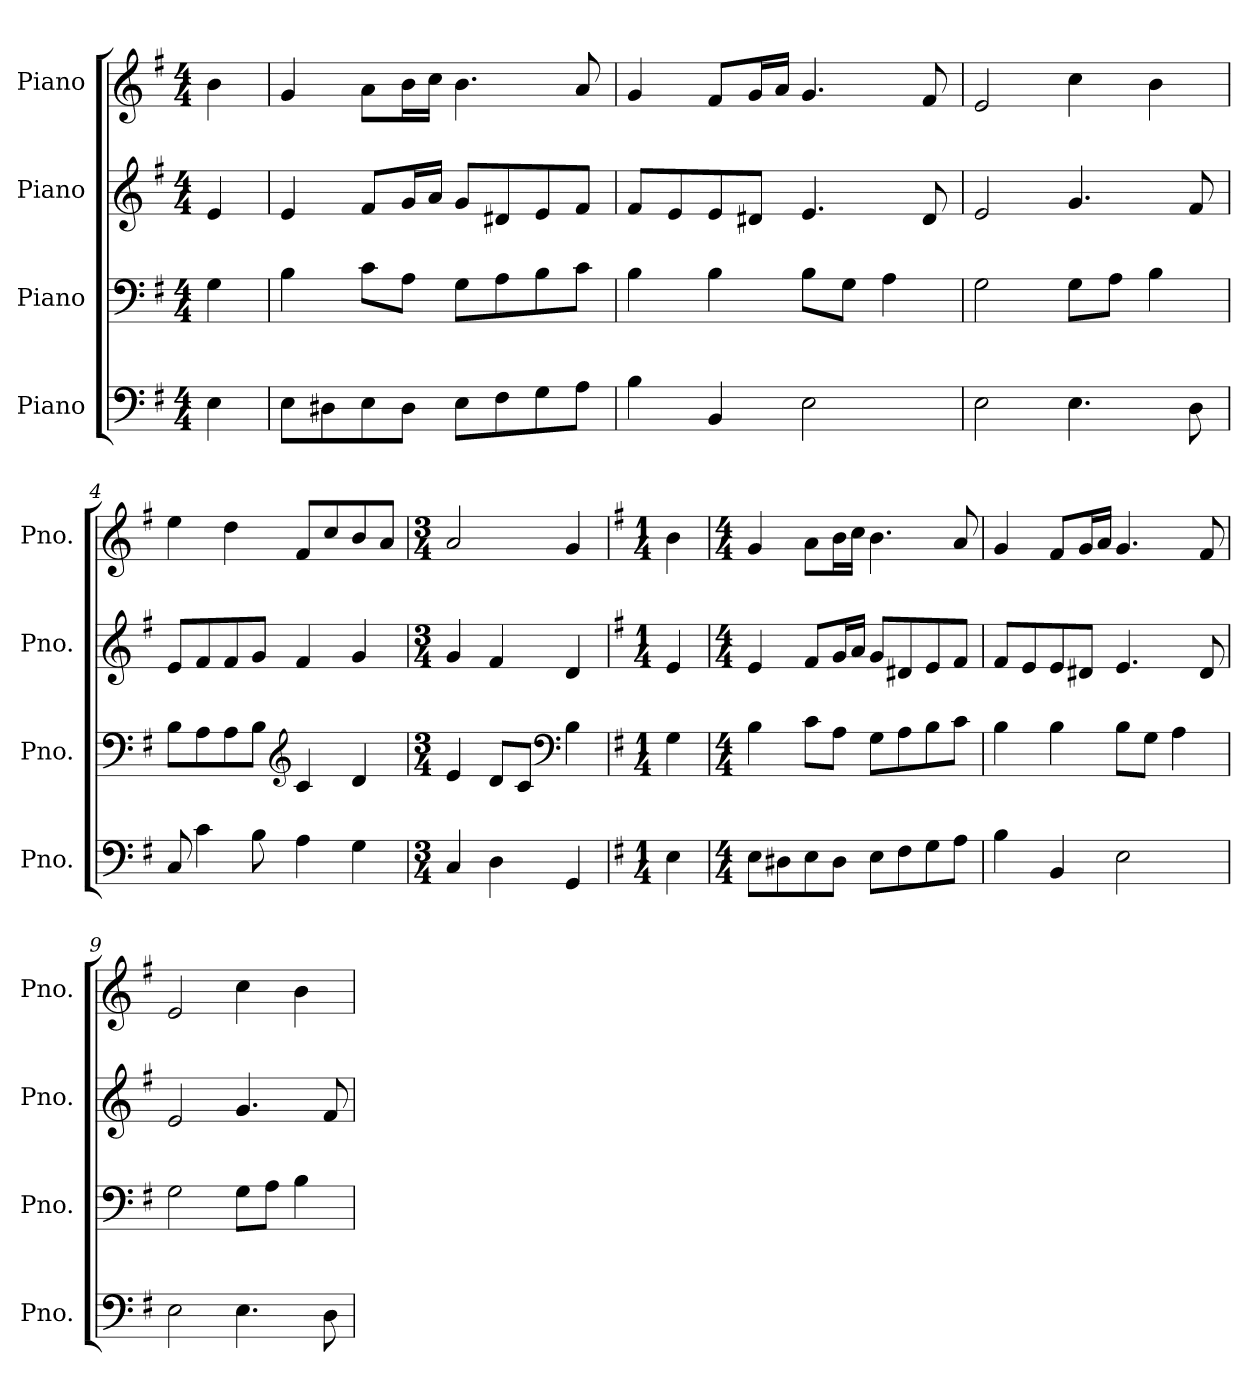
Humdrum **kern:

**kern	**kern	**kern	**kern
*part4	*part3	*part2	*part1
*staff4	*staff3	*staff2	*staff1
*I"Piano	*I"Piano	*I"Piano	*I"Piano
*I'Pno.	*I'Pno.	*I'Pno.	*I'Pno.
*clefF4	*clefF4	*clefG2	*clefG2
*k[f#]	*k[f#]	*k[f#]	*k[f#]
*M4/4	*M4/4	*M4/4	*M4/4
*MM120	*MM120	*MM120	*MM120
=	=	=	=
4E\	4G\	4e/	4b\
=1	=1	=1	=1
8E\L	4B\	4e/	4g/
8D#X\	.	.	.
8E\	8c\L	8f#/L	8a\L
8D#\J	8A\J	16g/L	16b\L
.	.	16a/JJ	16cc\JJ
8E\L	8G\L	8g/L	4.b\
8F#\	8A\	8d#X/	.
8G\	8B\	8e/	.
8A\J	8c\J	8f#/J	8a/
=2	=2	=2	=2
4B\	4B\	8f#/L	4g/
.	.	8e/	.
4BB/	4B\	8e/	8f#/L
.	.	8d#X/J	16g/L
.	.	.	16a/JJ
2E\	8B\L	4.e/	4.g/
.	8G\J	.	.
.	4A\	.	.
.	.	8d#/	8f#/
=3	=3	=3	=3
2E\	2G\	2e/	2e/
4.E\	8G\L	4.g/	4cc\
.	8A\J	.	.
.	4B\	.	4b\
8D\	.	8f#/	.
=4	=4	=4	=4
8C/	8B\L	8e/L	4ee\
4c\	8A\	8f#/	.
.	8A\	8f#/	4dd\
8B\	8B\J	8g/J	.
*	*clefG2	*	*
4A\	4c/	4f#/	8f#/L
.	.	.	8cc/
4G\	4d/	4g/	8b/
.	.	.	8a/J
!!LO:LB:g=z
=5	=5	=5	=5
*M3/4	*M3/4	*M3/4	*M3/4
4C/	4e/	4g/	2a/
4D\	8d/L	4f#/	.
.	8c/J	.	.
*	*clefF4	*	*
4GG/	4B\	4d/	4g/
=6	=6	=6	=6
*k[f#]	*k[f#]	*k[f#]	*k[f#]
*M1/4	*M1/4	*M1/4	*M1/4
4E\	4G\	4e/	4b\
=7	=7	=7	=7
*M4/4	*M4/4	*M4/4	*M4/4
8E\L	4B\	4e/	4g/
8D#X\	.	.	.
8E\	8c\L	8f#/L	8a\L
8D#\J	8A\J	16g/L	16b\L
.	.	16a/JJ	16cc\JJ
8E\L	8G\L	8g/L	4.b\
8F#\	8A\	8d#X/	.
8G\	8B\	8e/	.
8A\J	8c\J	8f#/J	8a/
=8	=8	=8	=8
4B\	4B\	8f#/L	4g/
.	.	8e/	.
4BB/	4B\	8e/	8f#/L
.	.	8d#X/J	16g/L
.	.	.	16a/JJ
2E\	8B\L	4.e/	4.g/
.	8G\J	.	.
.	4A\	.	.
.	.	8d#/	8f#/
=9	=9	=9	=9
2E\	2G\	2e/	2e/
4.E\	8G\L	4.g/	4cc\
.	8A\J	.	.
.	4B\	.	4b\
8D\	.	8f#/	.
=	=	=	=
*-	*-	*-	*-
